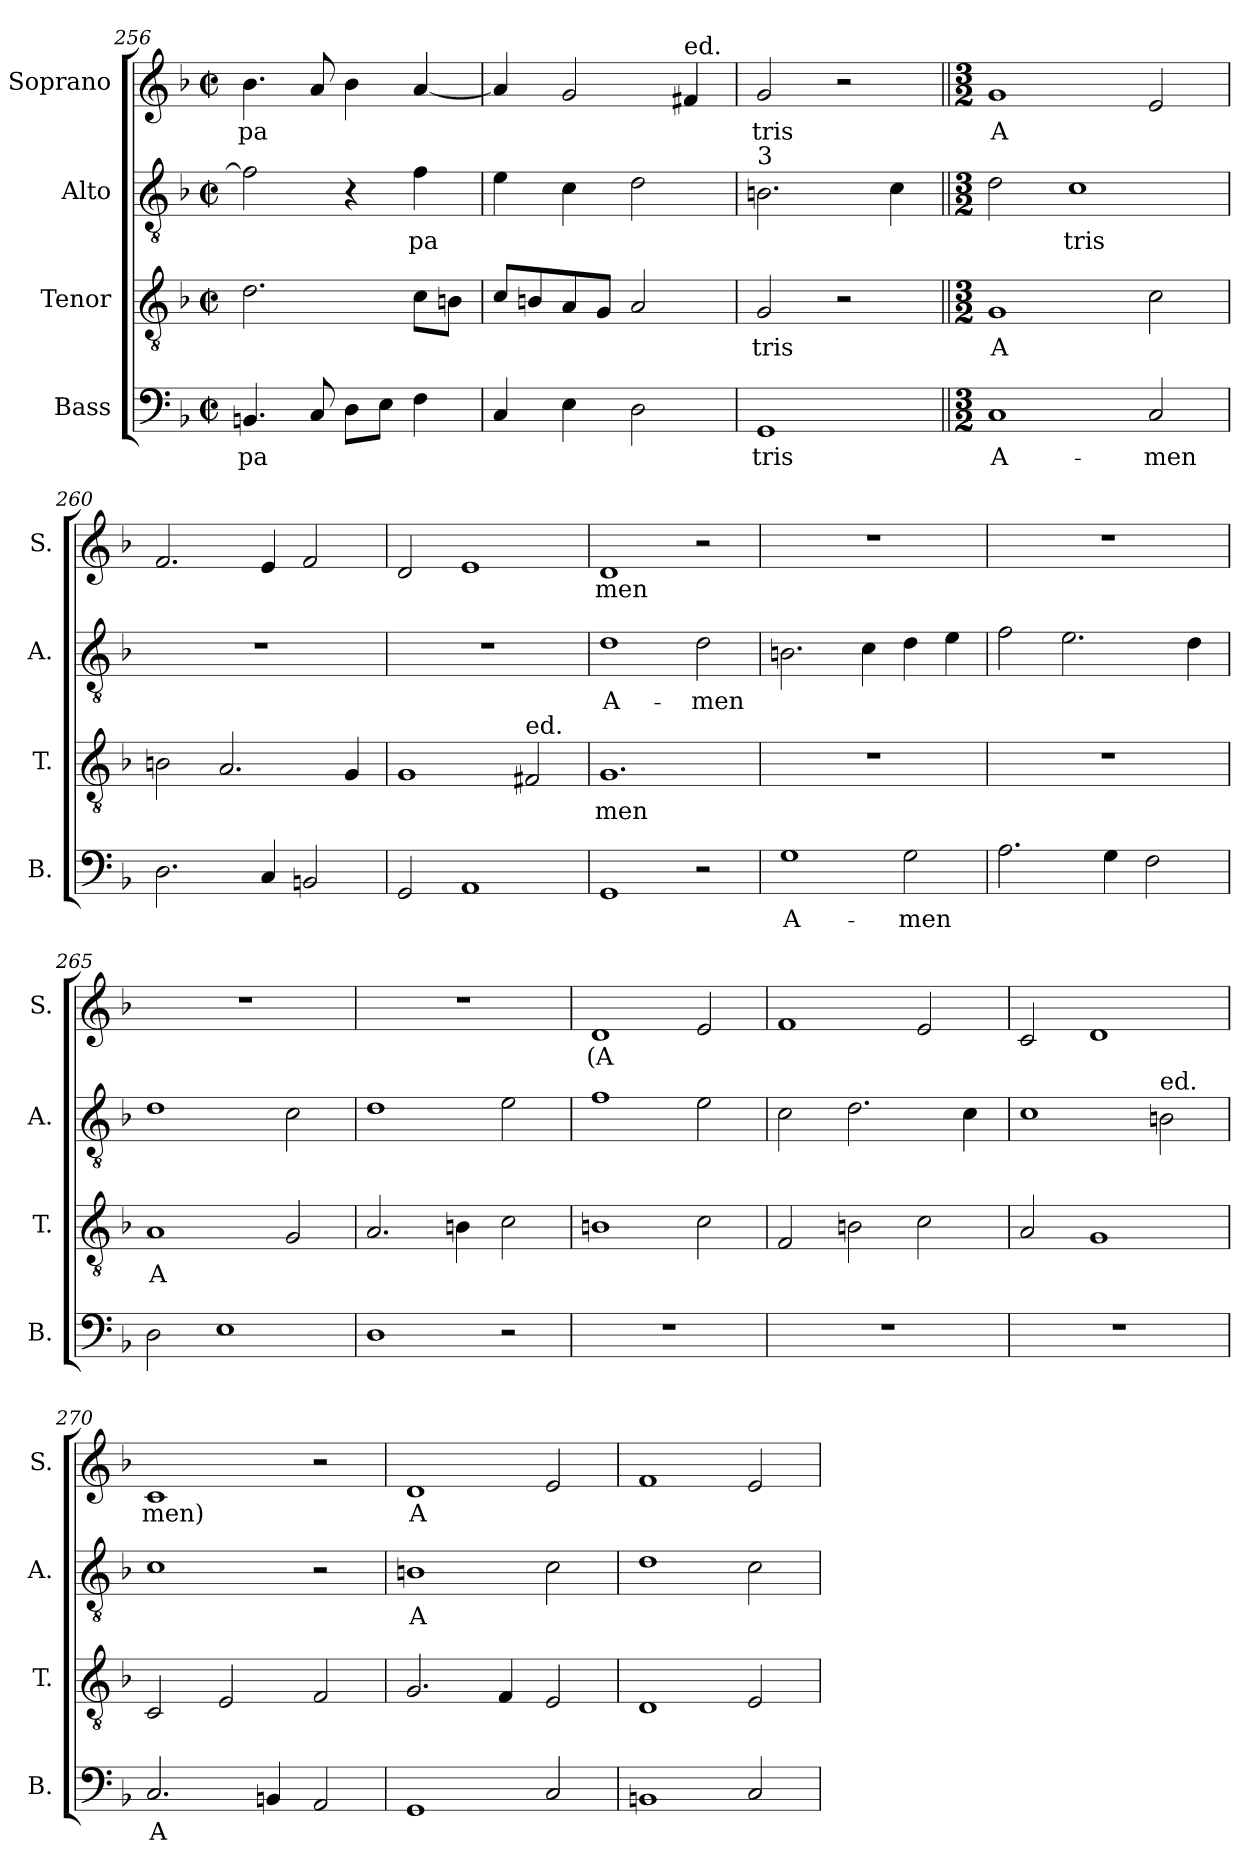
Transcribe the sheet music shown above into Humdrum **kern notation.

**kern	**text	**kern	**text	**kern	**text	**kern	**text
*part4	*part4	*part3	*part3	*part2	*part2	*part1	*part1
*staff4	*staff4	*staff3	*staff3	*staff2	*staff2	*staff1	*staff1
*I"Bass	*	*I"Tenor	*	*I"Alto	*	*I"Soprano	*
*I'B.	*	*I'T.	*	*I'A.	*	*I'S.	*
*clefF4	*	*clefGv2	*	*clefGv2	*	*clefG2	*
*k[b-]	*	*k[b-]	*	*k[b-]	*	*k[b-]	*
*M2/2	*	*M2/2	*	*M2/2	*	*M2/2	*
*met(c|)	*	*met(c|)	*	*met(c|)	*	*met(c|)	*
=256	=256	=256	=256	=256	=256	=256	=256
!	!LO:LY:b	!	!	!	!	!	!LO:LY:b
4.BBn/	pa	2.d\	.	2f\]	.	4.b-\	pa
8C/	.	.	.	.	.	8a/	.
8D\L	.	.	.	4r	.	4b-\	.
8E\J	.	.	.	.	.	.	.
!	!	!	!	!	!LO:LY:b	!	!
4F\	.	8c\L	.	4f\	pa	[4a/	.
.	.	8Bn\J	.	.	.	.	.
=257	=257	=257	=257	=257	=257	=257	=257
4C/	.	8c/L	.	4e\	.	4a/]	.
.	.	8Bn/	.	.	.	.	.
4E\	.	8A/	.	4c\	.	2g/	.
.	.	8G/J	.	.	.	.	.
2D\	.	2A/	.	2d\	.	.	.
!	!	!	!	!	!	!LO:TX:a:t=ed.	!
.	.	.	.	.	.	4f#X/	.
=258	=258	=258	=258	=258	=258	=258	=258
!	!	!	!	!LO:TX:a:t=3	!	!	!
!	!LO:LY:b	!	!LO:LY:b	!	!	!	!LO:LY:b
1GG	tris	2G/	tris	2.Bn\	.	2g/	tris
.	.	2r	.	.	.	2r	.
.	.	.	.	4c\	.	.	.
=259||	=259||	=259||	=259||	=259||	=259||	=259||	=259||
*M3/2	*	*M3/2	*	*M3/2	*	*M3/2	*
!	!LO:LY:b	!	!LO:LY:b	!	!	!	!LO:LY:b
1C	A-	1G	A	2d\	.	1g	-A
!	!	!	!	!	!LO:LY:b	!	!
.	.	.	.	1c	tris	.	.
!	!LO:LY:b	!	!	!	!	!	!
2C/	-men	2c\	.	.	.	2e/	.
=260	=260	=260	=260	=260	=260	=260	=260
2.D\	.	2Bn\	.	1.r	.	2.f/	.
.	.	2.A/	.	.	.	.	.
4C/	.	.	.	.	.	4e/	.
2BBn/	.	.	.	.	.	2f/	.
.	.	4G/	.	.	.	.	.
=261	=261	=261	=261	=261	=261	=261	=261
2GG/	.	1G	.	1.r	.	2d/	.
1AA	.	.	.	.	.	1e	.
!	!	!LO:TX:a:t=ed.	!	!	!	!	!
.	.	2F#X/	.	.	.	.	.
=262	=262	=262	=262	=262	=262	=262	=262
!	!	!	!LO:LY:b	!	!LO:LY:b	!	!LO:LY:b
1GG	.	1.G	men	1d	A-	1d	men
!	!	!	!	!	!LO:LY:b	!	!
2r	.	.	.	2d\	-men	2r	.
=263	=263	=263	=263	=263	=263	=263	=263
!	!LO:LY:b	!	!	!	!	!	!
1G	A-	1.r	.	2.Bn\	.	1.r	.
.	.	.	.	4c\	.	.	.
!	!LO:LY:b	!	!	!	!	!	!
2G\	-men	.	.	4d\	.	.	.
.	.	.	.	4e\	.	.	.
=264	=264	=264	=264	=264	=264	=264	=264
2.A\	.	1.r	.	2f\	.	1.r	.
.	.	.	.	2.e\	.	.	.
4G\	.	.	.	.	.	.	.
2F\	.	.	.	.	.	.	.
.	.	.	.	4d\	.	.	.
=265	=265	=265	=265	=265	=265	=265	=265
!	!	!	!LO:LY:b	!	!	!	!
2D\	.	1A	-A	1d	.	1.r	.
1E	.	.	.	.	.	.	.
.	.	2G/	.	2c\	.	.	.
=266	=266	=266	=266	=266	=266	=266	=266
1D	.	2.A/	.	1d	.	1.r	.
.	.	4Bn\	.	.	.	.	.
2r	.	2c\	.	2e\	.	.	.
=267	=267	=267	=267	=267	=267	=267	=267
!	!	!	!	!	!	!	!LO:LY:b
1.r	.	1Bn	.	1f	.	1d	(A
.	.	2c\	.	2e\	.	2e/	.
=268	=268	=268	=268	=268	=268	=268	=268
1.r	.	2F/	.	2c\	.	1f	.
.	.	2Bn\	.	2.d\	.	.	.
.	.	2c\	.	.	.	2e/	.
.	.	.	.	4c\	.	.	.
=269	=269	=269	=269	=269	=269	=269	=269
1.r	.	2A/	.	1c	.	2c/	.
.	.	1G	.	.	.	1d	.
!	!	!	!	!LO:TX:a:t=ed.	!	!	!
.	.	.	.	2Bn\	.	.	.
=270	=270	=270	=270	=270	=270	=270	=270
!	!LO:LY:b	!	!	!	!	!	!LO:LY:b
2.C/	A	2C/	.	1c	.	1c	men)
.	.	2E/	.	.	.	.	.
4BBn/	.	.	.	.	.	.	.
2AA/	.	2F/	.	2r	.	2r	.
=271	=271	=271	=271	=271	=271	=271	=271
!	!	!	!	!	!LO:LY:b	!	!LO:LY:b
1GG	.	2.G/	.	1Bn	A	1d	A
.	.	4F/	.	.	.	.	.
2C/	.	2E/	.	2c\	.	2e/	.
=272	=272	=272	=272	=272	=272	=272	=272
1BBn	.	1D	.	1d	.	1f	.
2C/	.	2E/	.	2c\	.	2e/	.
=	=	=	=	=	=	=	=
*-	*-	*-	*-	*-	*-	*-	*-
